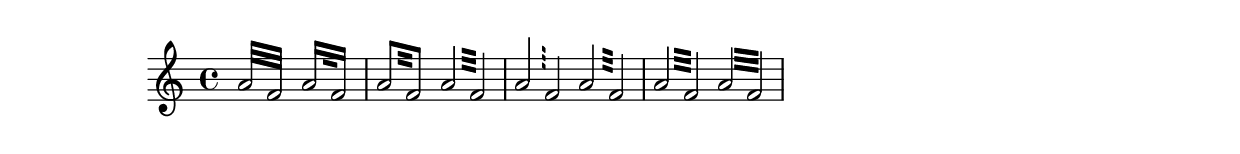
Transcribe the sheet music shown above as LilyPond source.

%% DO NOT EDIT this file manually; it was automatically
%% generated from the LilyPond Snippet Repository
%% (http://lsr.di.unimi.it).
%%
%% Make any changes in the LSR itself, or in
%% `Documentation/snippets/new/`, then run
%% `scripts/auxiliar/makelsr.pl`.
%%
%% This file is in the public domain.

\version "2.24.0"

\header {
  lsrtags = "repeats, rhythms"

  texidoc = "
If a tremolo's total duration is less than a quarter-note, or exactly a
half-note, or between a half-note and a whole-note, it is normally
typeset with all beams touching the stems.  Certain engraving styles
typeset some of these beams as centered floating beams that do not
touch the stems.  The number of floating beams in this type of tremolo
is controlled with the @code{'gap-count} property of the @code{Beam}
object, and the size of the gaps between beams and stems is set with
the @code{'gap} property.
"

  doctitle = "Engraving tremolos with floating beams"
} % begin verbatim


\relative c'' {
  \repeat tremolo 8 { a32 f }
  \override Beam.gap-count = #1
  \repeat tremolo 8 { a32 f }
  \override Beam.gap-count = #2
  \repeat tremolo 8 { a32 f }
  \override Beam.gap-count = #3
  \repeat tremolo 8 { a32 f }

  \override Beam.gap-count = #3
  \override Beam.gap = #1.33
  \repeat tremolo 8 { a32 f }
  \override Beam.gap = #1
  \repeat tremolo 8 { a32 f }
  \override Beam.gap = #0.67
  \repeat tremolo 8 { a32 f }
  \override Beam.gap = #0.33
  \repeat tremolo 8 { a32 f }
}
